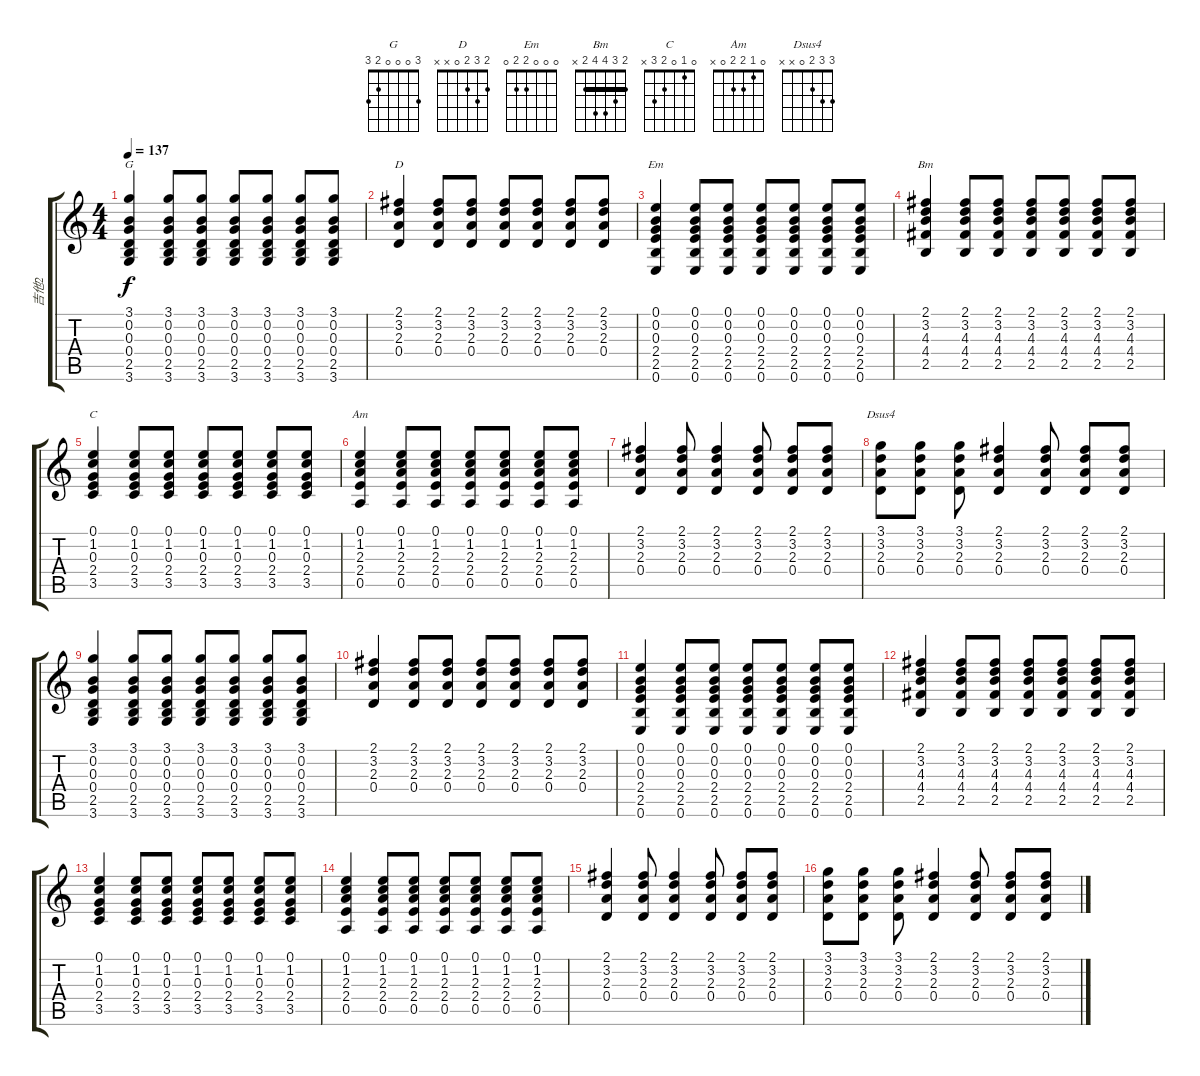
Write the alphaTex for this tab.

\track ("吉他2" "吉他2") {instrument acousticguitarsteel}
\staff {score tabs}
\tuning (E4 B3 G3 D3 A2 E2) {hide}
\chord ("G" 3 0 0 0 2 3)
\chord ("D" 2 3 2 0 x x)
\chord ("Em" 0 0 0 2 2 0)
\chord ("Bm" 2 3 4 4 2 x) {barre 2}
\chord ("C" 0 1 0 2 3 x)
\chord ("Am" 0 1 2 2 0 x)
\chord ("Dsus4" 3 3 2 0 x x)
\ts (4 4)
\tempo 137
\clef g2
\ks c
(3.1 0.2 0.3 0.4 2.5 3.6).4{ch "G" dy f} (3.1 0.2 0.3 0.4 2.5 3.6).8 (3.1 0.2 0.3 0.4 2.5 3.6).8 (3.1 0.2 0.3 0.4 2.5 3.6).8 (3.1 0.2 0.3 0.4 2.5 3.6).8 (3.1 0.2 0.3 0.4 2.5 3.6).8 (3.1 0.2 0.3 0.4 2.5 3.6).8 |
(2.1 3.2 2.3 0.4).4{ch "D"} (2.1 3.2 2.3 0.4).8 (2.1 3.2 2.3 0.4).8 (2.1 3.2 2.3 0.4).8 (2.1 3.2 2.3 0.4).8 (2.1 3.2 2.3 0.4).8 (2.1 3.2 2.3 0.4).8 |
(0.1 0.2 0.3 2.4 2.5 0.6).4{ch "Em"} (0.1 0.2 0.3 2.4 2.5 0.6).8 (0.1 0.2 0.3 2.4 2.5 0.6).8 (0.1 0.2 0.3 2.4 2.5 0.6).8 (0.1 0.2 0.3 2.4 2.5 0.6).8 (0.1 0.2 0.3 2.4 2.5 0.6).8 (0.1 0.2 0.3 2.4 2.5 0.6).8 |
(2.1 3.2 4.3 4.4 2.5).4{ch "Bm"} (2.1 3.2 4.3 4.4 2.5).8 (2.1 3.2 4.3 4.4 2.5).8 (2.1 3.2 4.3 4.4 2.5).8 (2.1 3.2 4.3 4.4 2.5).8 (2.1 3.2 4.3 4.4 2.5).8 (2.1 3.2 4.3 4.4 2.5).8 |
(0.1 1.2 0.3 2.4 3.5).4{ch "C"} (0.1 1.2 0.3 2.4 3.5).8 (0.1 1.2 0.3 2.4 3.5).8 (0.1 1.2 0.3 2.4 3.5).8 (0.1 1.2 0.3 2.4 3.5).8 (0.1 1.2 0.3 2.4 3.5).8 (0.1 1.2 0.3 2.4 3.5).8 |
(0.1 1.2 2.3 2.4 0.5).4{ch "Am"} (0.1 1.2 2.3 2.4 0.5).8 (0.1 1.2 2.3 2.4 0.5).8 (0.1 1.2 2.3 2.4 0.5).8 (0.1 1.2 2.3 2.4 0.5).8 (0.1 1.2 2.3 2.4 0.5).8 (0.1 1.2 2.3 2.4 0.5).8 |
(2.1 3.2 2.3 0.4).4 (2.1 3.2 2.3 0.4).8 (2.1 3.2 2.3 0.4).4 (2.1 3.2 2.3 0.4).8 (2.1 3.2 2.3 0.4).8 (2.1 3.2 2.3 0.4).8 |
(3.1 3.2 2.3 0.4).8{ch "Dsus4"} (3.1 3.2 2.3 0.4).8 (3.1 3.2 2.3 0.4).8 (2.1 3.2 2.3 0.4).4 (2.1 3.2 2.3 0.4).8 (2.1 3.2 2.3 0.4).8 (2.1 3.2 2.3 0.4).8 |
(3.1 0.2 0.3 0.4 2.5 3.6).4 (3.1 0.2 0.3 0.4 2.5 3.6).8 (3.1 0.2 0.3 0.4 2.5 3.6).8 (3.1 0.2 0.3 0.4 2.5 3.6).8 (3.1 0.2 0.3 0.4 2.5 3.6).8 (3.1 0.2 0.3 0.4 2.5 3.6).8 (3.1 0.2 0.3 0.4 2.5 3.6).8 |
(2.1 3.2 2.3 0.4).4 (2.1 3.2 2.3 0.4).8 (2.1 3.2 2.3 0.4).8 (2.1 3.2 2.3 0.4).8 (2.1 3.2 2.3 0.4).8 (2.1 3.2 2.3 0.4).8 (2.1 3.2 2.3 0.4).8 |
(0.1 0.2 0.3 2.4 2.5 0.6).4 (0.1 0.2 0.3 2.4 2.5 0.6).8 (0.1 0.2 0.3 2.4 2.5 0.6).8 (0.1 0.2 0.3 2.4 2.5 0.6).8 (0.1 0.2 0.3 2.4 2.5 0.6).8 (0.1 0.2 0.3 2.4 2.5 0.6).8 (0.1 0.2 0.3 2.4 2.5 0.6).8 |
(2.1 3.2 4.3 4.4 2.5).4 (2.1 3.2 4.3 4.4 2.5).8 (2.1 3.2 4.3 4.4 2.5).8 (2.1 3.2 4.3 4.4 2.5).8 (2.1 3.2 4.3 4.4 2.5).8 (2.1 3.2 4.3 4.4 2.5).8 (2.1 3.2 4.3 4.4 2.5).8 |
(0.1 1.2 0.3 2.4 3.5).4 (0.1 1.2 0.3 2.4 3.5).8 (0.1 1.2 0.3 2.4 3.5).8 (0.1 1.2 0.3 2.4 3.5).8 (0.1 1.2 0.3 2.4 3.5).8 (0.1 1.2 0.3 2.4 3.5).8 (0.1 1.2 0.3 2.4 3.5).8 |
(0.1 1.2 2.3 2.4 0.5).4 (0.1 1.2 2.3 2.4 0.5).8 (0.1 1.2 2.3 2.4 0.5).8 (0.1 1.2 2.3 2.4 0.5).8 (0.1 1.2 2.3 2.4 0.5).8 (0.1 1.2 2.3 2.4 0.5).8 (0.1 1.2 2.3 2.4 0.5).8 |
(2.1 3.2 2.3 0.4).4 (2.1 3.2 2.3 0.4).8 (2.1 3.2 2.3 0.4).4 (2.1 3.2 2.3 0.4).8 (2.1 3.2 2.3 0.4).8 (2.1 3.2 2.3 0.4).8 |
(3.1 3.2 2.3 0.4).8 (3.1 3.2 2.3 0.4).8 (3.1 3.2 2.3 0.4).8 (2.1 3.2 2.3 0.4).4 (2.1 3.2 2.3 0.4).8 (2.1 3.2 2.3 0.4).8 (2.1 3.2 2.3 0.4).8
